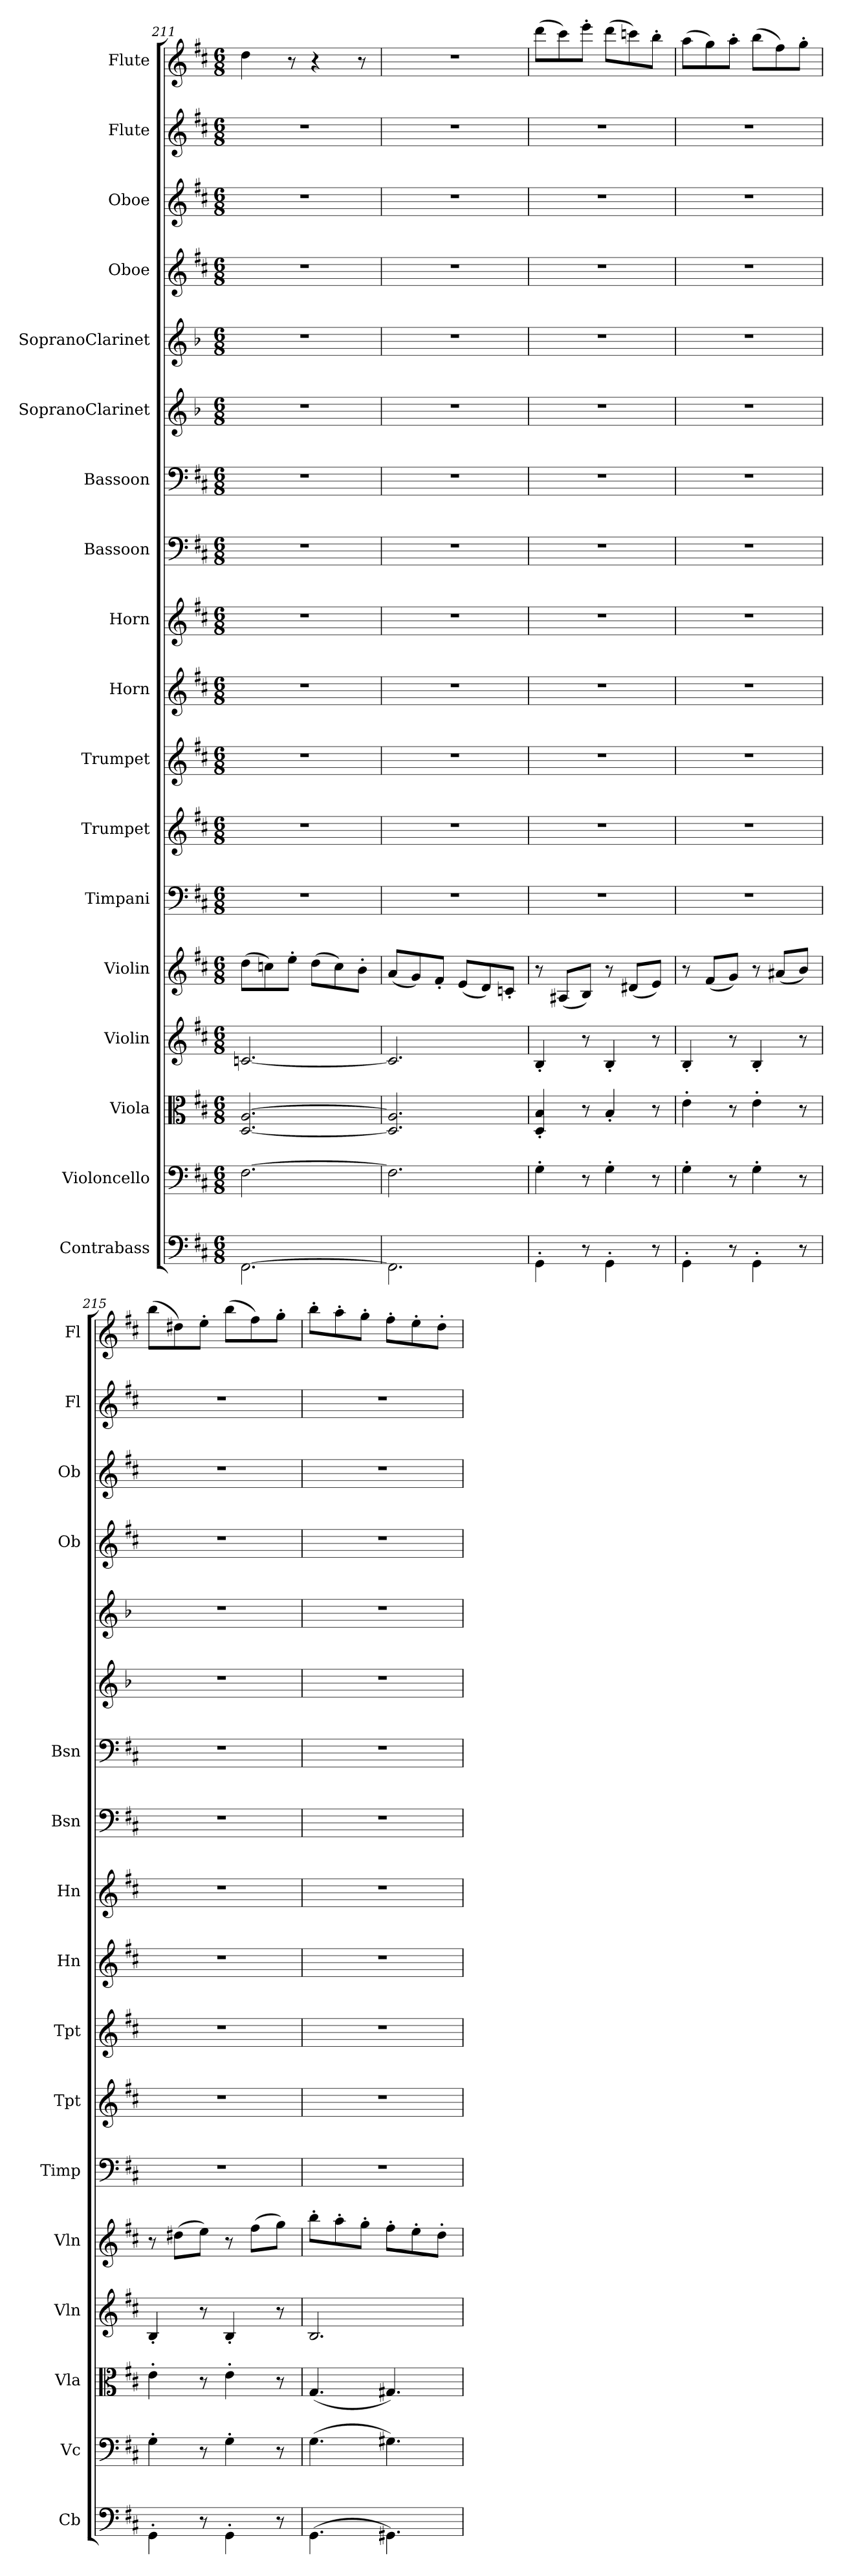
**kern	**kern	**kern	**kern	**kern	**kern	**kern	**kern	**kern	**kern	**kern	**kern	**kern	**kern	**kern	**kern	**kern	**kern
*part18	*part17	*part16	*part15	*part14	*part13	*part12	*part11	*part10	*part9	*part8	*part7	*part6	*part5	*part4	*part3	*part2	*part1
*staff18	*staff17	*staff16	*staff15	*staff14	*staff13	*staff12	*staff11	*staff10	*staff9	*staff8	*staff7	*staff6	*staff5	*staff4	*staff3	*staff2	*staff1
*I"Contrabass	*I"Violoncello	*I"Viola	*I"Violin	*I"Violin	*I"Timpani	*I"Trumpet	*I"Trumpet	*I"Horn	*I"Horn	*I"Bassoon	*I"Bassoon	*I"SopranoClarinet	*I"SopranoClarinet	*I"Oboe	*I"Oboe	*I"Flute	*I"Flute
*I'Cb	*I'Vc	*I'Vla	*I'Vln	*I'Vln	*I'Timp	*I'Tpt	*I'Tpt	*I'Hn	*I'Hn	*I'Bsn	*I'Bsn	*	*	*I'Ob	*I'Ob	*I'Fl	*I'Fl
*clefF4	*clefF4	*clefC3	*clefG2	*clefG2	*clefF4	*clefG2	*clefG2	*clefG2	*clefG2	*clefF4	*clefF4	*clefG2	*clefG2	*clefG2	*clefG2	*clefG2	*clefG2
*k[f#c#]	*k[f#c#]	*k[f#c#]	*k[f#c#]	*k[f#c#]	*k[f#c#]	*k[f#c#]	*k[f#c#]	*k[f#c#]	*k[f#c#]	*k[f#c#]	*k[f#c#]	*k[b-]	*k[b-]	*k[f#c#]	*k[f#c#]	*k[f#c#]	*k[f#c#]
*M6/8	*M6/8	*M6/8	*M6/8	*M6/8	*M6/8	*M6/8	*M6/8	*M6/8	*M6/8	*M6/8	*M6/8	*M6/8	*M6/8	*M6/8	*M6/8	*M6/8	*M6/8
=211	=211	=211	=211	=211	=211	=211	=211	=211	=211	=211	=211	=211	=211	=211	=211	=211	=211
[2.FF#\	[2.F#\	[2.D/ [2.A/	[2.cn/	(8dd\L	2.r	2.r	2.r	2.r	2.r	2.r	2.r	2.r	2.r	2.r	2.r	2.r	4dd\
.	.	.	.	8ccn\)	.	.	.	.	.	.	.	.	.	.	.	.	.
.	.	.	.	8ee'\J	.	.	.	.	.	.	.	.	.	.	.	.	8r
.	.	.	.	(8dd\L	.	.	.	.	.	.	.	.	.	.	.	.	4r
.	.	.	.	8cc\)	.	.	.	.	.	.	.	.	.	.	.	.	.
.	.	.	.	8b'\J	.	.	.	.	.	.	.	.	.	.	.	.	8r
=212	=212	=212	=212	=212	=212	=212	=212	=212	=212	=212	=212	=212	=212	=212	=212	=212	=212
2.FF#\]	2.F#\]	2.D]/ 2.A]/	2.c/]	(8a/L	2.r	2.r	2.r	2.r	2.r	2.r	2.r	2.r	2.r	2.r	2.r	2.r	2.r
.	.	.	.	8g/)	.	.	.	.	.	.	.	.	.	.	.	.	.
.	.	.	.	8f#'/J	.	.	.	.	.	.	.	.	.	.	.	.	.
.	.	.	.	(8e/L	.	.	.	.	.	.	.	.	.	.	.	.	.
.	.	.	.	8d/)	.	.	.	.	.	.	.	.	.	.	.	.	.
.	.	.	.	8cn'/J	.	.	.	.	.	.	.	.	.	.	.	.	.
=213	=213	=213	=213	=213	=213	=213	=213	=213	=213	=213	=213	=213	=213	=213	=213	=213	=213
4GG'\	4G'\	4D'/ 4B'/	4B'/	8r	2.r	2.r	2.r	2.r	2.r	2.r	2.r	2.r	2.r	2.r	2.r	2.r	(8ddd\L
.	.	.	.	(8A#X/L	.	.	.	.	.	.	.	.	.	.	.	.	8ccc#\)
8r	8r	8r	8r	8B/J)	.	.	.	.	.	.	.	.	.	.	.	.	8eee'\J
4GG'\	4G'\	4B'/	4B'/	8r	.	.	.	.	.	.	.	.	.	.	.	.	(8ddd\L
.	.	.	.	(8d#X/L	.	.	.	.	.	.	.	.	.	.	.	.	8cccn\)
8r	8r	8r	8r	8e/J)	.	.	.	.	.	.	.	.	.	.	.	.	8bb'\J
=214	=214	=214	=214	=214	=214	=214	=214	=214	=214	=214	=214	=214	=214	=214	=214	=214	=214
4GG'\	4G'\	4e'\	4B'/	8r	2.r	2.r	2.r	2.r	2.r	2.r	2.r	2.r	2.r	2.r	2.r	2.r	(8aa\L
.	.	.	.	(8f#/L	.	.	.	.	.	.	.	.	.	.	.	.	8gg\)
8r	8r	8r	8r	8g/J)	.	.	.	.	.	.	.	.	.	.	.	.	8aa'\J
4GG'\	4G'\	4e'\	4B'/	8r	.	.	.	.	.	.	.	.	.	.	.	.	(8bb\L
.	.	.	.	(8a#X/L	.	.	.	.	.	.	.	.	.	.	.	.	8ff#\)
8r	8r	8r	8r	8b/J)	.	.	.	.	.	.	.	.	.	.	.	.	8gg'\J
=215	=215	=215	=215	=215	=215	=215	=215	=215	=215	=215	=215	=215	=215	=215	=215	=215	=215
4GG'\	4G'\	4e'\	4B'/	8r	2.r	2.r	2.r	2.r	2.r	2.r	2.r	2.r	2.r	2.r	2.r	2.r	(8bb\L
.	.	.	.	(8dd#X\L	.	.	.	.	.	.	.	.	.	.	.	.	8dd#X\)
8r	8r	8r	8r	8ee\J)	.	.	.	.	.	.	.	.	.	.	.	.	8ee'\J
4GG'\	4G'\	4e'\	4B'/	8r	.	.	.	.	.	.	.	.	.	.	.	.	(8bb\L
.	.	.	.	(8ff#\L	.	.	.	.	.	.	.	.	.	.	.	.	8ff#\)
8r	8r	8r	8r	8gg\J)	.	.	.	.	.	.	.	.	.	.	.	.	8gg'\J
=216	=216	=216	=216	=216	=216	=216	=216	=216	=216	=216	=216	=216	=216	=216	=216	=216	=216
(4.GG\	(4.G\	(4.G/	2.B/	8bb'\L	2.r	2.r	2.r	2.r	2.r	2.r	2.r	2.r	2.r	2.r	2.r	2.r	8bb'\L
.	.	.	.	8aa'\	.	.	.	.	.	.	.	.	.	.	.	.	8aa'\
.	.	.	.	8gg'\J	.	.	.	.	.	.	.	.	.	.	.	.	8gg'\J
4.GG#X\)	4.G#X\)	4.G#X/)	.	8ff#'\L	.	.	.	.	.	.	.	.	.	.	.	.	8ff#'\L
.	.	.	.	8ee'\	.	.	.	.	.	.	.	.	.	.	.	.	8ee'\
.	.	.	.	8dd'\J	.	.	.	.	.	.	.	.	.	.	.	.	8dd'\J
=	=	=	=	=	=	=	=	=	=	=	=	=	=	=	=	=	=
*-	*-	*-	*-	*-	*-	*-	*-	*-	*-	*-	*-	*-	*-	*-	*-	*-	*-
